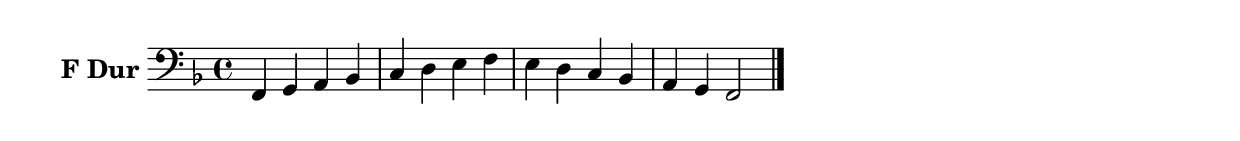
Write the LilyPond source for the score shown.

\version "2.18.2"

\score {
  \new Staff = "cello"
    \with { instrumentName = \markup { \bold \large { "F Dur" }}}
    \transpose c f, {
      \relative c {
        \clef bass
        \key c \major
        \time 4/4

        c4 d e f |
        g a b c  |
        b a g f  |
        e d c2 \bar "|."

      }
    }
  \layout {}
}
